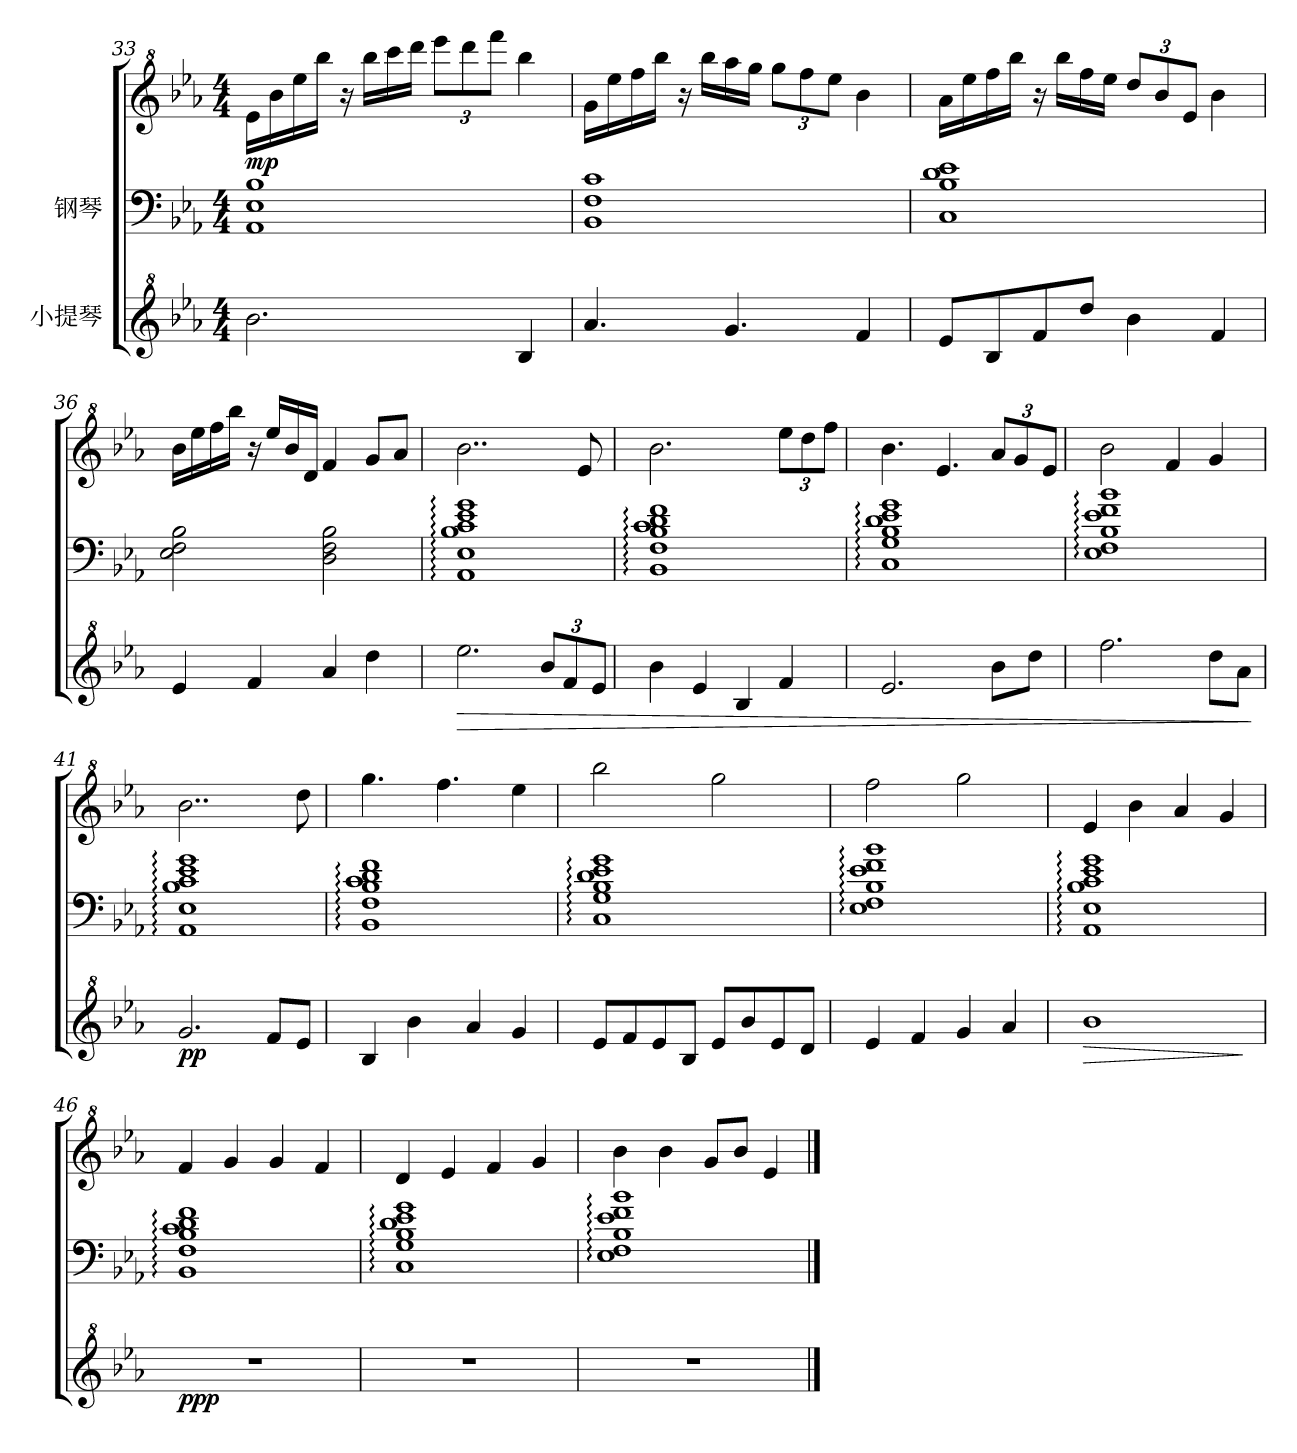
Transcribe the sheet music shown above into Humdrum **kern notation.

**kern	**dynam	**kern	**kern	**dynam
*part2	*part2	*part1	*part1	*part1
*staff3	*staff3	*staff2	*staff1	*staff1/2
*I"小提琴	*	*I"钢琴	*	*
*clefG^2	*	*clefF4	*clefG^2	*
*k[b-e-a-]	*	*k[b-e-a-]	*k[b-e-a-]	*
*M4/4	*	*M4/4	*M4/4	*
=33	=33	=33	=33	=33
!	!	!	!	!LO:DY:b
2.bb-\	.	1AA- 1E- 1B-	16ee-\LL	mp
.	.	.	16bb-\	.
.	.	.	16eee-\	.
.	.	.	16bbb-\JJ	.
.	.	.	16r	.
.	.	.	16bbb-\LL	.
.	.	.	16cccc\	.
.	.	.	16dddd\JJ	.
*	*	*	*Xbrackettup	*
.	.	.	12eeee-\L	.
.	.	.	12dddd\	.
.	.	.	12ffff\J	.
4b-/	.	.	4bbb-\	.
!!LO:PB:g=z
=34	=34	=34	=34	=34
4.aa-/	.	1BB- 1F 1c	16gg\LL	.
.	.	.	16eee-\	.
.	.	.	16fff\	.
.	.	.	16bbb-\JJ	.
.	.	.	16r	.
.	.	.	16bbb-\LL	.
4.gg/	.	.	16aaa-\	.
.	.	.	16ggg\JJ	.
.	.	.	12ggg\L	.
.	.	.	12fff\	.
.	.	.	12eee-\J	.
4ff/	.	.	4bb-\	.
=35	=35	=35	=35	=35
8ee-/L	.	1C 1B- 1d 1e-	16aa-\LL	.
.	.	.	16eee-\	.
8b-/	.	.	16fff\	.
.	.	.	16bbb-\JJ	.
8ff/	.	.	16r	.
.	.	.	16bbb-\LL	.
8ddd/J	.	.	16fff\	.
.	.	.	16eee-\JJ	.
4bb-\	.	.	12ddd/L	.
.	.	.	12bb-/	.
.	.	.	12ee-/J	.
4ff/	.	.	4bb-\	.
=36	=36	=36	=36	=36
4ee-/	.	2E-\ 2F\ 2B-\	16bb-\LL	.
.	.	.	16eee-\	.
.	.	.	16fff\	.
.	.	.	16bbb-\JJ	.
4ff/	.	.	16r	.
.	.	.	16eee-/LL	.
.	.	.	16bb-/	.
.	.	.	16dd/JJ	.
4aa-/	.	2D\ 2F\ 2B-\	4ff/	.
4ddd\	.	.	8gg/L	.
.	.	.	8aa-/J	.
=37	=37	=37	=37	=37
!	!LO:HP:b	!	!	!
2.eee-\	>	1AA-: 1E-: 1B-: 1c: 1e-: 1g:	2..bb-\	.
*Xbrackettup	*	*	*	*
12bb-/L	.	.	.	.
12ff/	.	.	.	.
.	.	.	8ee-/	.
12ee-/J	.	.	.	.
!!LO:LB:g=z
=38	=38	=38	=38	=38
4bb-\	.	1BB-: 1F: 1B-: 1c: 1d: 1f:	2.bb-\	.
4ee-/	.	.	.	.
4b-/	.	.	.	.
4ff/	.	.	12eee-\L	.
.	.	.	12ddd\	.
.	.	.	12fff\J	.
=39	=39	=39	=39	=39
2.ee-/	.	1C: 1G: 1B-: 1d: 1e-: 1g:	4.bb-\	.
.	.	.	4.ee-/	.
8bb-\L	.	.	12aa-/L	.
.	.	.	12gg/	.
8ddd\J	.	.	.	.
.	.	.	12ee-/J	.
=40	=40	=40	=40	=40
2.fff\	.	1E-: 1F: 1B-: 1e-: 1f: 1b-:	2bb-\	.
.	.	.	4ff/	.
8ddd\L	.	.	4gg/	.
8aa-\J	.	.	.	.
.	]	.	.	.
=41	=41	=41	=41	=41
!	!LO:DY:b	!	!	!
2.gg/	pp	1AA-: 1E-: 1B-: 1c: 1e-: 1g:	2..bb-\	.
8ff/L	.	.	.	.
8ee-/J	.	.	8ddd\	.
=42	=42	=42	=42	=42
4b-/	.	1BB-: 1F: 1B-: 1c: 1d: 1f:	4.ggg\	.
4bb-\	.	.	.	.
.	.	.	4.fff\	.
4aa-/	.	.	.	.
4gg/	.	.	4eee-\	.
!!LO:LB:g=z
=43	=43	=43	=43	=43
8ee-/L	.	1C: 1G: 1B-: 1d: 1e-: 1g:	2bbb-\	.
8ff/	.	.	.	.
8ee-/	.	.	.	.
8b-/J	.	.	.	.
8ee-/L	.	.	2ggg\	.
8bb-/	.	.	.	.
8ee-/	.	.	.	.
8dd/J	.	.	.	.
=44	=44	=44	=44	=44
4ee-/	.	1E-: 1F: 1B-: 1e-: 1f: 1b-:	2fff\	.
4ff/	.	.	.	.
4gg/	.	.	2ggg\	.
4aa-/	.	.	.	.
=45	=45	=45	=45	=45
!	!LO:HP:b	!	!	!
1bb-	>	1AA-: 1E-: 1B-: 1c: 1e-: 1g:	4ee-/	.
.	.	.	4bb-\	.
.	.	.	4aa-/	.
.	.	.	4gg/	.
.	]	.	.	.
=46	=46	=46	=46	=46
!	!LO:DY:b	!	!	!
1r	ppp	1BB-: 1F: 1B-: 1c: 1d: 1f:	4ff/	.
.	.	.	4gg/	.
.	.	.	4gg/	.
.	.	.	4ff/	.
=47	=47	=47	=47	=47
1r	.	1C: 1G: 1B-: 1d: 1e-: 1g:	4dd/	.
.	.	.	4ee-/	.
.	.	.	4ff/	.
.	.	.	4gg/	.
!!LO:LB:g=z
=48	=48	=48	=48	=48
1r	.	1E-: 1F: 1B-: 1e-: 1f: 1b-:	4bb-\	.
.	.	.	4bb-\	.
.	.	.	8gg/L	.
.	.	.	8bb-/J	.
.	.	.	4ee-/	.
==	==	==	==	==
*-	*-	*-	*-	*-
